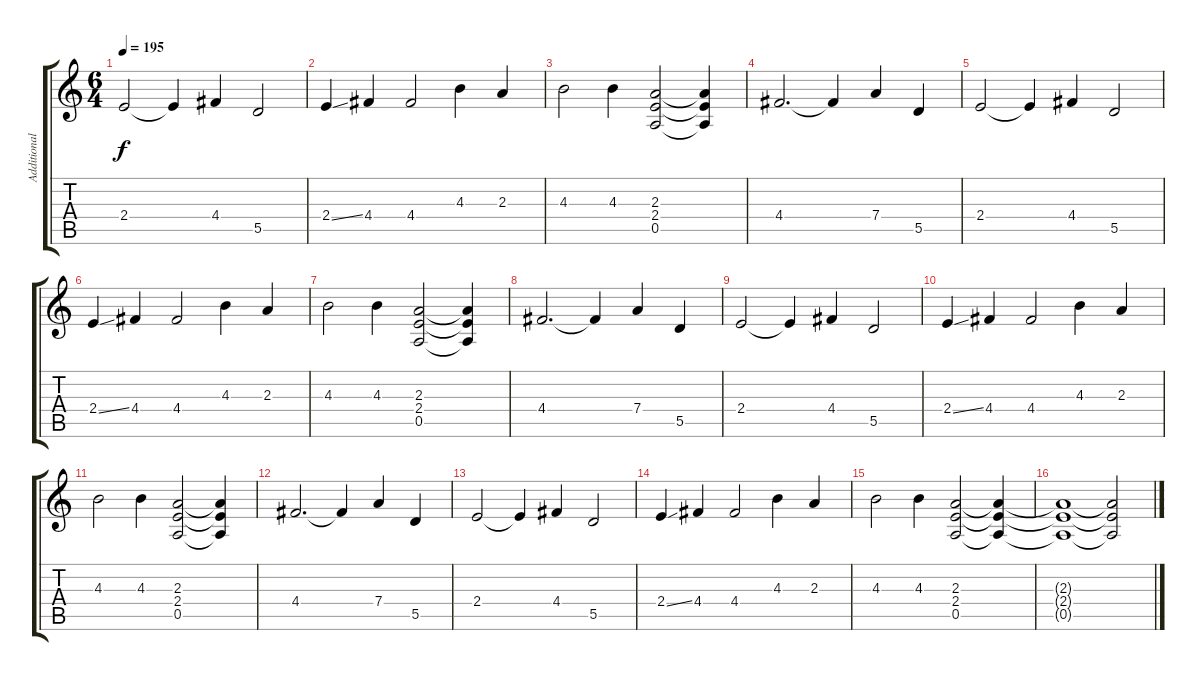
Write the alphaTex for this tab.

\track ("Additional Guitar" "Additional") {instrument distortionguitar}
\staff {score tabs}
\tuning (E4 B3 G3 D3 A2 E2) {hide}
\ts (6 4)
\tempo 195
\clef g2
\ks c
2.4.2{dy f balance 16} 2.4{t}.4 4.4.4 5.5.2 |
2.4{ss}.4{balance 16} 4.4.4 4.4.2 4.3.4 2.3.4 |
4.3.2{balance 16} 4.3.4 (2.3 2.4 0.5).2 (2.3{t} 2.4{t} 0.5{t}).4 |
4.4.2{d balance 16} 4.4{t}.4 7.4.4 5.5.4 |
2.4.2{balance 16} 2.4{t}.4 4.4.4 5.5.2 |
2.4{ss}.4{balance 16} 4.4.4 4.4.2 4.3.4 2.3.4 |
4.3.2{balance 16} 4.3.4 (2.3 2.4 0.5).2 (2.3{t} 2.4{t} 0.5{t}).4 |
4.4.2{d balance 16} 4.4{t}.4 7.4.4 5.5.4 |
2.4.2{balance 16} 2.4{t}.4 4.4.4 5.5.2 |
2.4{ss}.4{balance 16} 4.4.4 4.4.2 4.3.4 2.3.4 |
4.3.2{balance 16} 4.3.4 (2.3 2.4 0.5).2 (2.3{t} 2.4{t} 0.5{t}).4 |
4.4.2{d balance 16} 4.4{t}.4 7.4.4 5.5.4 |
2.4.2{balance 16} 2.4{t}.4 4.4.4 5.5.2 |
2.4{ss}.4{balance 16} 4.4.4 4.4.2 4.3.4 2.3.4 |
4.3.2{balance 16} 4.3.4 (2.3 2.4 0.5).2 (2.3{t} 2.4{t} 0.5{t}).4 |
(2.3{t} 2.4{t} 0.5{t}).1 (2.3{t} 2.4{t} 0.5{t}).2
